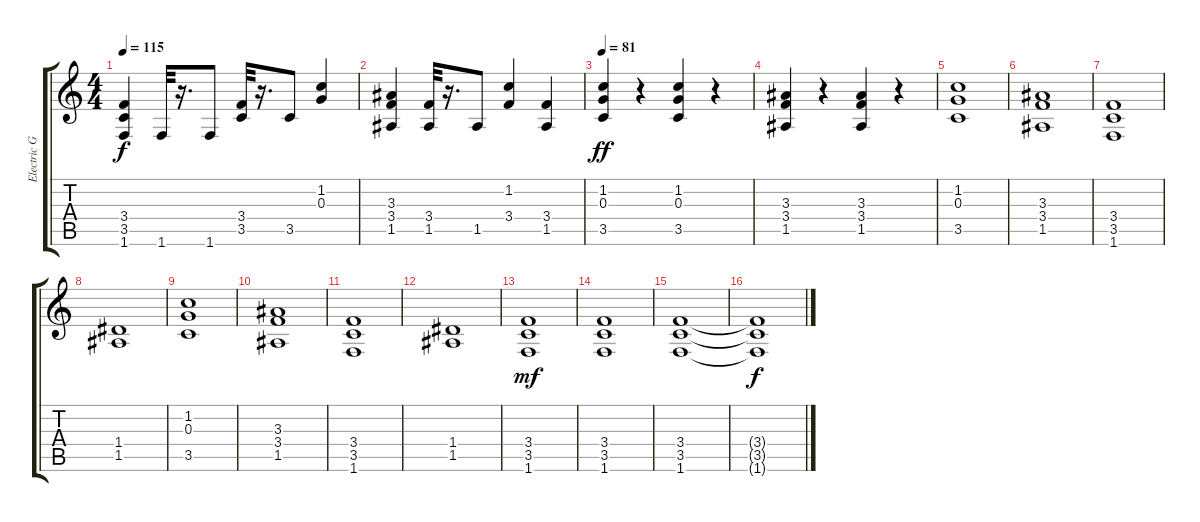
\track ("Electric Guitar III" "Electric G") {instrument distortionguitar}
\staff {score tabs}
\tuning (E4 B3 G3 D3 A2 E2) {hide}
\ts (4 4)
\tempo 115
\clef g2
\ks c
(3.4 3.5 1.6).4{dy f} 1.6.32 r.16{d} 1.6.8 (3.4 3.5).32 r.16{d} 3.5.8 (1.2 0.3).4 |
(3.3 3.4 1.5).4 (3.4 1.5).32 r.16{d} 1.5.8 (1.2 3.4).4 (3.4 1.5).4 |
\tempo 81
(1.2 0.3 3.5).4{dy ff} r.4 (1.2 0.3 3.5).4 r.4 |
(3.3 3.4 1.5).4 r.4 (3.3 3.4 1.5).4 r.4 |
(1.2 0.3 3.5).1 |
(3.3 3.4 1.5).1 |
(3.4 3.5 1.6).1 |
(1.4 1.5).1 |
(1.2 0.3 3.5).1 |
(3.3 3.4 1.5).1 |
(3.4 3.5 1.6).1 |
(1.4 1.5).1 |
(3.4 3.5 1.6).1{dy mf} |
(3.4 3.5 1.6).1{volume 12} |
(3.4 3.5 1.6).1{volume 9} |
(3.4{t} 3.5{t} 1.6{t}).1{dy f}
